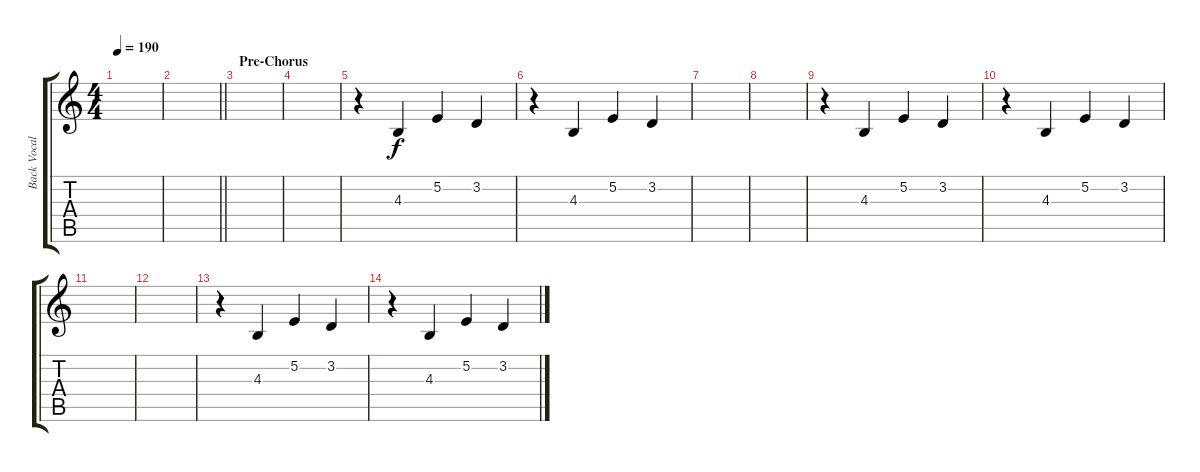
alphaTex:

\track ("Back Vocals" "Back Vocal") {instrument tenorsax}
\staff {score tabs}
\tuning (E4 B3 G3 D3 A2 E2) {hide}
\ts (4 4)
\tempo 190
\clef g2
\ks c
|
\barLineRight lightlight
|
\section ("" "Pre-Chorus")
|
|
r.4 4.3.4 5.2.4 3.2.4 |
r.4 4.3.4 5.2.4 3.2.4 |
|
|
r.4 4.3.4 5.2.4 3.2.4 |
r.4 4.3.4 5.2.4 3.2.4 |
|
|
r.4 4.3.4 5.2.4 3.2.4 |
r.4 4.3.4 5.2.4 3.2.4
